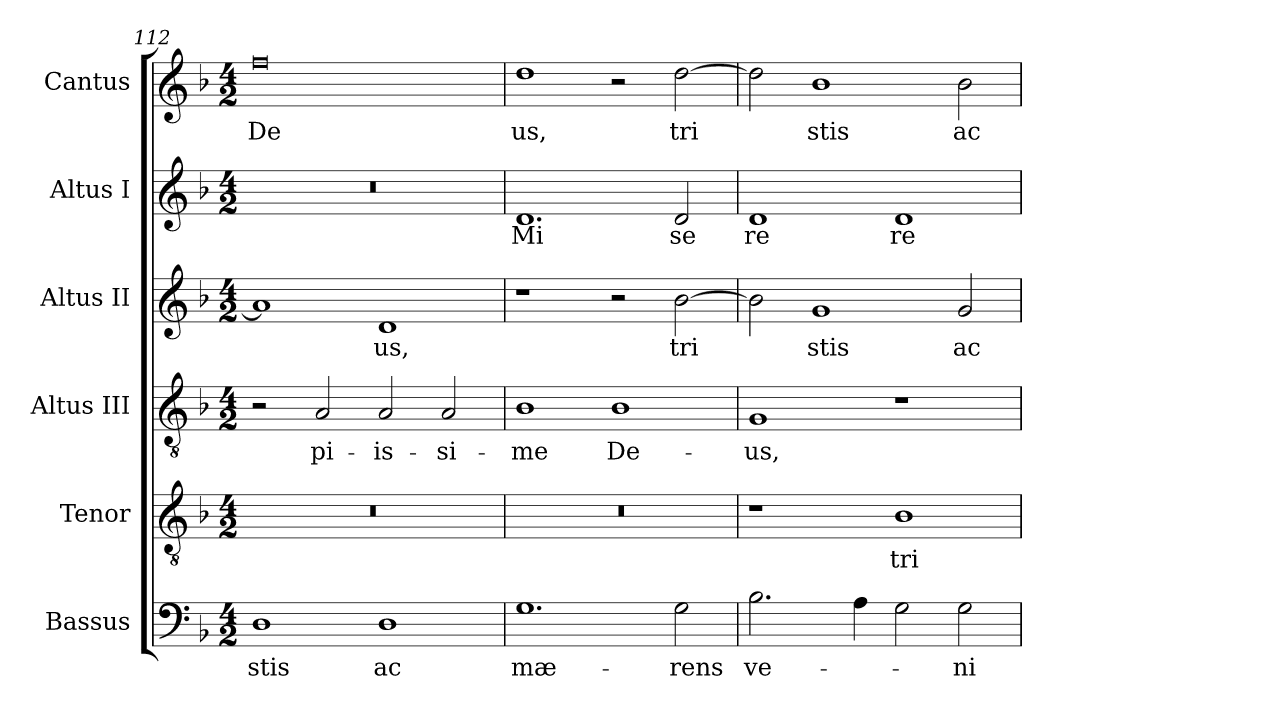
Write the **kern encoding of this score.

**kern	**text	**kern	**text	**kern	**text	**kern	**text	**kern	**text	**kern	**text
*part6	*part6	*part5	*part5	*part4	*part4	*part3	*part3	*part2	*part2	*part1	*part1
*staff6	*staff6	*staff5	*staff5	*staff4	*staff4	*staff3	*staff3	*staff2	*staff2	*staff1	*staff1
*I"Bassus	*	*I"Tenor	*	*I"Altus III	*	*I"Altus II	*	*I"Altus I	*	*I"Cantus	*
*I'Bassus	*	*I'Tenor	*	*I'Altus III	*	*I'Altus II	*	*I'Altus I	*	*I'Cantus	*
!!LO:PB:g=z
*clefF4	*	*clefGv2	*	*clefGv2	*	*clefG2	*	*clefG2	*	*clefG2	*
*ITrd-3c-5	*	*ITrd-3c-5	*	*ITrd-3c-5	*	*ITrd-3c-5	*	*	*	*ITrd-3c-5	*
*k[b-e-]	*	*k[b-e-]	*	*k[b-e-]	*	*k[b-e-]	*	*k[b-]	*	*k[b-e-]	*
*B-:	*	*B-:	*	*B-:	*	*B-:	*	*F:	*	*B-:	*
*M4/2	*	*M4/2	*	*M4/2	*	*M4/2	*	*M4/2	*	*M4/2	*
=112	=112	=112	=112	=112	=112	=112	=112	=112	=112	=112	=112
!	!LO:LY:b:cj	!	!	!	!	!	!	!	!	!	!LO:LY:b:cj
1G	stis	0r	.	2r	.	1dd]	.	0r	.	0bb-	De
!	!	!	!	!	!LO:LY:b:cj	!	!	!	!	!	!
.	.	.	.	2d/	pi-	.	.	.	.	.	.
!	!LO:LY:b:cj	!	!	!	!LO:LY:b:cj	!	!LO:LY:b:cj	!	!	!	!
1G	ac	.	.	2d/	-is-	1g	-us,	.	.	.	.
!	!	!	!	!	!LO:LY:b:cj	!	!	!	!	!	!
.	.	.	.	2d/	-si-	.	.	.	.	.	.
=113	=113	=113	=113	=113	=113	=113	=113	=113	=113	=113	=113
!	!LO:LY:b:cj	!	!	!	!LO:LY:b:cj	!	!	!	!LO:LY:b:cj	!	!LO:LY:b:cj
1.c	mæ-	0r	.	1e-	-me	1r	.	1.d	Mi	1gg	us,
!	!	!	!	!	!LO:LY:b:cj	!	!	!	!	!	!
.	.	.	.	1e-	De-	2r	.	.	.	2r	.
!	!LO:LY:b:cj	!	!	!	!	!	!LO:LY:b:cj	!	!LO:LY:b:cj	!	!LO:LY:b:cj
2c\	-rens	.	.	.	.	[>2ee-\	tri	2d/	se	[>2gg\	tri
=114	=114	=114	=114	=114	=114	=114	=114	=114	=114	=114	=114
!	!LO:LY:b:cj	!	!	!	!LO:LY:b:cj	!	!	!	!LO:LY:b:cj	!	!
2.e-\	ve-	1r	.	1c	-us,	2ee-\]	.	1d	re	2gg\]	.
!	!	!	!	!	!	!	!LO:LY:b:cj	!	!	!	!LO:LY:b:cj
.	.	.	.	.	.	1cc	stis	.	.	1ee-	stis
4d\	.	.	.	.	.	.	.	.	.	.	.
!	!	!	!LO:LY:b:cj	!	!	!	!	!	!LO:LY:b:cj	!	!
2c\	.	1e-	tri	1r	.	.	.	1d	re	.	.
!	!LO:LY:b:cj	!	!	!	!	!	!LO:LY:b:cj	!	!	!	!LO:LY:b:cj
2c\	-ni-	.	.	.	.	2cc/	ac	.	.	2ee-\	ac
=	=	=	=	=	=	=	=	=	=	=	=
*-	*-	*-	*-	*-	*-	*-	*-	*-	*-	*-	*-
